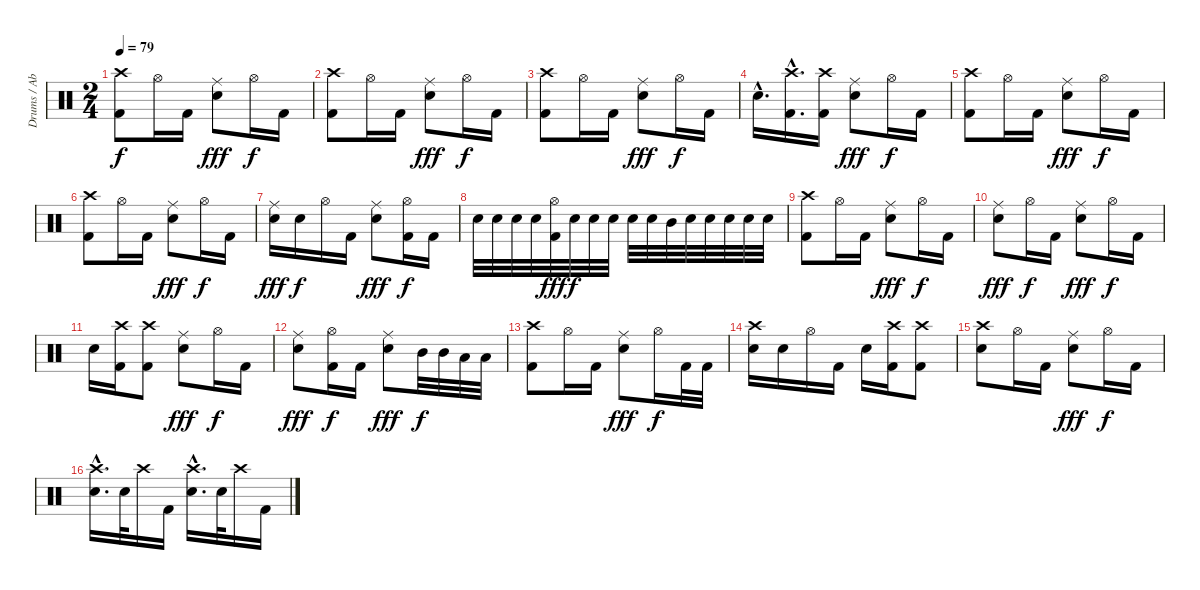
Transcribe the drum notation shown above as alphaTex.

\track ("Drums / Abe Cunningham" "Drums / Ab") {instrument percussion}
\staff {score}
\articulation defaults
\ts (2 4)
\tempo 79
\clef neutral
\ks c
("Crash high (hit)" "Kick (hit) 2").8{dy f} "Hi-Hat (open)".16 "Kick (hit) 2".16 ("Ride (middle)" "Electric Snare (hit)").8{dy fff} "Hi-Hat (open)".16{dy f} "Kick (hit) 2".16 |
("Crash high (hit)" "Kick (hit) 2").8 "Hi-Hat (open)".16 "Kick (hit) 2".16 ("Ride (middle)" "Electric Snare (hit)").8{dy fff} "Hi-Hat (open)".16{dy f} "Kick (hit) 2".16 |
("Crash high (hit)" "Kick (hit) 2").8 "Hi-Hat (open)".16 "Kick (hit) 2".16 ("Ride (middle)" "Electric Snare (hit)").8{dy fff} "Hi-Hat (open)".16{dy f} "Kick (hit) 2".16 |
"Electric Snare (hit)"{hac}.16{d} ("Crash high (hit)"{hac} "Kick (hit) 2"{hac}).16{d} ("Crash high (hit)" "Kick (hit) 2").16 ("Ride (middle)" "Electric Snare (hit)").8{dy fff} "Hi-Hat (open)".16{dy f} "Kick (hit) 2".16 |
("Crash high (hit)" "Kick (hit) 2").8 "Hi-Hat (open)".16 "Kick (hit) 2".16 ("Ride (middle)" "Electric Snare (hit)").8{dy fff} "Hi-Hat (open)".16{dy f} "Kick (hit) 2".16 |
("Crash high (hit)" "Kick (hit) 2").8 "Hi-Hat (open)".16 "Kick (hit) 2".16 ("Ride (middle)" "Electric Snare (hit)").8{dy fff} "Hi-Hat (open)".16{dy f} "Kick (hit) 2".16 |
("Ride (middle)" "Electric Snare (hit)").16{dy fff} "Electric Snare (hit)".16{dy f} "Hi-Hat (open)".16 "Kick (hit) 2".16 ("Ride (middle)" "Electric Snare (hit)").8{dy fff} ("Hi-Hat (open)" "Kick (hit) 2").16{dy f} "Kick (hit) 2".16 |
"Electric Snare (hit)".32 "Electric Snare (hit)".32 "Electric Snare (hit)".32 "Electric Snare (hit)".32 ("Hi-Hat (open)" "Kick (hit) 2").32{dy fff} "Electric Snare (hit)".32{dy f} "Electric Snare (hit)".32 "Electric Snare (hit)".32 "Electric Snare (hit)".32 "Electric Snare (hit)".32 "Mid Tom (hit)".32 "Electric Snare (hit)".32 "Electric Snare (hit)".32 "Electric Snare (hit)".32 "Electric Snare (hit)".32 "Electric Snare (hit)".32 |
("Crash high (hit)" "Kick (hit) 2").8 "Hi-Hat (open)".16 "Kick (hit) 2".16 ("Ride (middle)" "Electric Snare (hit)").8{dy fff} "Hi-Hat (open)".16{dy f} "Kick (hit) 2".16 |
("Ride (middle)" "Electric Snare (hit)").8{dy fff} "Hi-Hat (open)".16{dy f} "Kick (hit) 2".16 ("Ride (middle)" "Electric Snare (hit)").8{dy fff} "Hi-Hat (open)".16{dy f} "Kick (hit) 2".16 |
"Electric Snare (hit)".16 ("Crash high (hit)" "Kick (hit) 2").16 ("Crash high (hit)" "Kick (hit) 2").8 ("Ride (middle)" "Electric Snare (hit)").8{dy fff} "Hi-Hat (open)".16{dy f} "Kick (hit) 2".16 |
("Ride (middle)" "Electric Snare (hit)").8{dy fff} ("Hi-Hat (open)" "Kick (hit) 2").16{dy f} "Kick (hit) 2".16 ("Ride (middle)" "Electric Snare (hit)").8{dy fff} "Mid Tom (hit)".32{dy f} "Mid Tom (hit)".32 "Low Tom (hit)".32 "Low Tom (hit)".32 |
("Crash high (hit)" "Kick (hit) 2").8 "Hi-Hat (open)".16 "Kick (hit) 2".16 ("Ride (middle)" "Electric Snare (hit)").8{dy fff} "Hi-Hat (open)".16{dy f} "Kick (hit) 2".32 "Kick (hit) 2".32 |
("Crash high (hit)" "Electric Snare (hit)").16 "Electric Snare (hit)".16 "Hi-Hat (open)".16 "Kick (hit) 2".16 "Electric Snare (hit)".16 ("Crash high (hit)" "Kick (hit) 2").16 ("Crash high (hit)" "Kick (hit) 2").8 |
("Crash high (hit)" "Electric Snare (hit)").8 "Hi-Hat (open)".16 "Kick (hit) 2".16 ("Ride (middle)" "Electric Snare (hit)").8{dy fff} "Hi-Hat (open)".16{dy f} "Kick (hit) 2".16 |
("Crash high (hit)"{hac} "Electric Snare (hit)"{hac}).16{d} "Electric Snare (hit)".32 "Crash high (hit)".16 "Kick (hit) 2".16 ("Crash high (hit)"{hac} "Electric Snare (hit)"{hac}).16{d} "Electric Snare (hit)".32 "Crash high (hit)".16 "Kick (hit) 2".16
